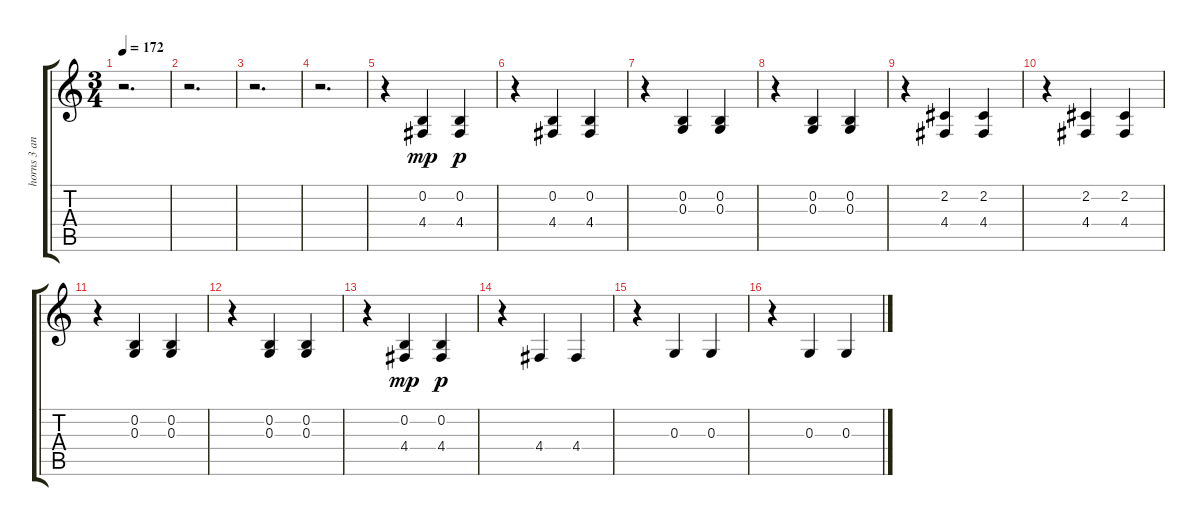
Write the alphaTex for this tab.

\track ("horns 3 and 4" "horns 3 an") {instrument frenchhorn}
\staff {score tabs}
\tuning (E4 B3 G3 D3 A2 E2) {hide}
\ts (3 4)
\tempo 172
\clef g2
\ks c
r.2{d dy mp} |
r.2{d} |
r.2{d} |
r.2{d} |
r.4 (0.2 4.4).4 (0.2 4.4).4{dy p} |
r.4 (0.2 4.4).4 (0.2 4.4).4 |
r.4 (0.2 0.3).4 (0.2 0.3).4 |
r.4 (0.2 0.3).4 (0.2 0.3).4 |
r.4 (2.2 4.4).4 (2.2 4.4).4 |
r.4 (2.2 4.4).4 (2.2 4.4).4 |
r.4 (0.2 0.3).4 (0.2 0.3).4 |
r.4 (0.2 0.3).4 (0.2 0.3).4 |
r.4 (0.2 4.4).4{dy mp} (0.2 4.4).4{dy p} |
r.4 4.4.4 4.4.4 |
r.4 0.3.4 0.3.4 |
r.4 0.3.4 0.3.4
